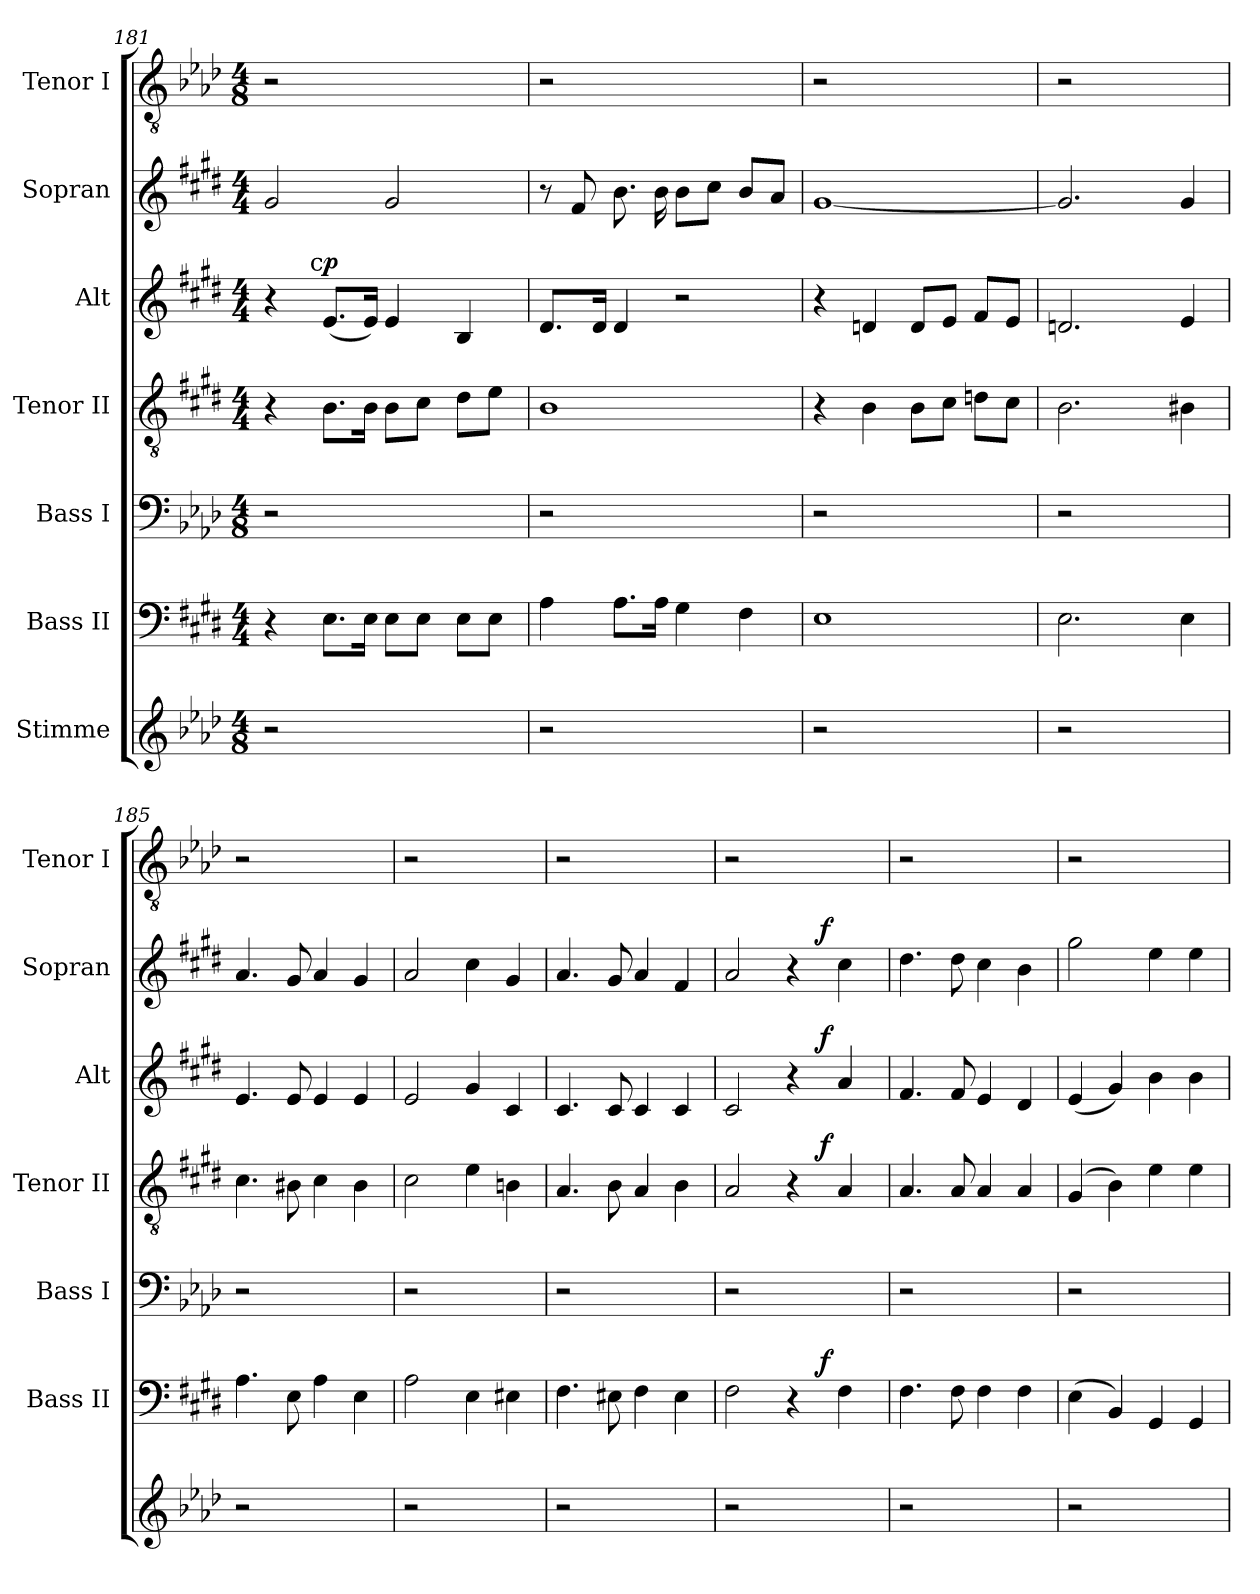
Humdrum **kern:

**kern	**kern	**dynam	**kern	**kern	**dynam	**kern	**dynam	**kern	**dynam	**kern
*part7	*part6	*part6	*part5	*part4	*part4	*part3	*part3	*part2	*part2	*part1
*staff7	*staff6	*staff6	*staff5	*staff4	*staff4	*staff3	*staff3	*staff2	*staff2	*staff1
*I"Stimme	*I"Bass II	*	*I"Bass I	*I"Tenor II	*	*I"Alt	*	*I"Sopran	*	*I"Tenor I
*	*I'Bass II	*	*I'Bass I	*I'Tenor II	*	*I'Alt	*	*I'Sopran	*	*I'Tenor I
*clefG2	*clefF4	*	*clefF4	*clefGv2	*	*clefG2	*	*clefG2	*	*clefGv2
*k[b-e-a-d-]	*k[f#c#g#d#]	*	*k[b-e-a-d-]	*k[f#c#g#d#]	*	*k[f#c#g#d#]	*	*k[f#c#g#d#]	*	*k[b-e-a-d-]
*A-:	*E:	*	*A-:	*E:	*	*E:	*	*E:	*	*A-:
*M4/8	*M4/4	*	*M4/8	*M4/4	*	*M4/4	*	*M4/4	*	*M4/8
=181	=181	=181	=181	=181	=181	=181	=181	=181	=181	=181
*	*	*	*	*	*	*^	*	*	*	*
2r	4r	.	2r	4r	.	4r	8..ryy	.	2g#/	.	2r
!	!	!	!	!	!	!	!LO:TX:a:t=c	!	!	!	!
.	.	.	.	.	.	.	2ryy	.	.	.	.
!	!	!	!	!	!	!	!	!LO:DY:a	!	!	!
.	8.E\L	.	.	8.B\L	.	(8.e/L	.	p	.	.	.
.	16E\Jk	.	.	16B\Jk	.	16e/Jk)	.	.	.	.	.
2ryy	8E\L	.	2ryy	8B\L	.	4e/	.	.	2g#/	.	2ryy
.	8E\J	.	.	8c#\J	.	.	.	.	.	.	.
.	.	.	.	.	.	.	4ryy	.	.	.	.
.	8E\L	.	.	8d#\L	.	4B/	.	.	.	.	.
.	8E\J	.	.	8e\J	.	.	.	.	.	.	.
.	.	.	.	.	.	.	32ryy	.	.	.	.
*	*	*	*	*	*	*v	*v	*	*	*	*
=182	=182	=182	=182	=182	=182	=182	=182	=182	=182	=182
2r	4A\	.	2r	1B	.	8.d#/L	.	8r	.	2r
.	.	.	.	.	.	.	.	8f#/	.	.
.	.	.	.	.	.	16d#/Jk	.	.	.	.
.	8.A\L	.	.	.	.	4d#/	.	8.b\	.	.
.	16A\Jk	.	.	.	.	.	.	16b\	.	.
2ryy	4G#\	.	2ryy	.	.	2r	.	8b\L	.	2ryy
.	.	.	.	.	.	.	.	8cc#\J	.	.
.	4F#\	.	.	.	.	.	.	8b/L	.	.
.	.	.	.	.	.	.	.	8a/J	.	.
=183	=183	=183	=183	=183	=183	=183	=183	=183	=183	=183
2r	1E	.	2r	4r	.	4r	.	[>1g#	.	2r
.	.	.	.	4B\	.	4dn/	.	.	.	.
2ryy	.	.	2ryy	8B\L	.	8d/L	.	.	.	2ryy
.	.	.	.	8c#\J	.	8e/J	.	.	.	.
.	.	.	.	8dn\L	.	8f#/L	.	.	.	.
.	.	.	.	8c#\J	.	8e/J	.	.	.	.
!!LO:PB:g=z
=184	=184	=184	=184	=184	=184	=184	=184	=184	=184	=184
2r	2.E\	.	2r	2.B\	.	2.dn/	.	2.g#/]	.	2r
2ryy	.	.	2ryy	.	.	.	.	.	.	2ryy
.	4E\	.	.	4B#X\	.	4e/	.	4g#/	.	.
=185	=185	=185	=185	=185	=185	=185	=185	=185	=185	=185
2r	4.A\	.	2r	4.c#\	.	4.e/	.	4.a/	.	2r
.	8E\	.	.	8B#X\	.	8e/	.	8g#/	.	.
2ryy	4A\	.	2ryy	4c#\	.	4e/	.	4a/	.	2ryy
.	4E\	.	.	4B#\	.	4e/	.	4g#/	.	.
=186	=186	=186	=186	=186	=186	=186	=186	=186	=186	=186
2r	2A\	.	2r	2c#\	.	2e/	.	2a/	.	2r
2ryy	4E\	.	2ryy	4e\	.	4g#/	.	4cc#\	.	2ryy
.	4E#X\	.	.	4Bn\	.	4c#/	.	4g#/	.	.
=187	=187	=187	=187	=187	=187	=187	=187	=187	=187	=187
2r	4.F#\	.	2r	4.A/	.	4.c#/	.	4.a/	.	2r
.	8E#X\	.	.	8B\	.	8c#/	.	8g#/	.	.
2ryy	4F#\	.	2ryy	4A/	.	4c#/	.	4a/	.	2ryy
.	4E#\	.	.	4B\	.	4c#/	.	4f#/	.	.
=188	=188	=188	=188	=188	=188	=188	=188	=188	=188	=188
*	*^	*	*	*^	*	*^	*	*^	*	*
2r	2F#\	2ryy	.	2r	2A/	2ryy	.	2c#/	2ryy	.	2a/	2ryy	.	2r
2ryy	4r	8.ryy	.	2ryy	4r	8.ryy	.	4r	8.ryy	.	4r	8.ryy	.	2ryy
!	!	!	!LO:DY:a	!	!	!	!LO:DY:a	!	!	!LO:DY:a	!	!	!LO:DY:a	!
.	.	4ryy	f	.	.	4ryy	f	.	4ryy	f	.	4ryy	f	.
.	4F#\	.	.	.	4A/	.	.	4a/	.	.	4cc#\	.	.	.
.	.	16ryy	.	.	.	16ryy	.	.	16ryy	.	.	16ryy	.	.
*	*	*	*	*	*v	*v	*	*	*	*	*v	*v	*	*
*	*v	*v	*	*	*	*	*v	*v	*	*	*	*
=189	=189	=189	=189	=189	=189	=189	=189	=189	=189	=189
2r	4.F#\	.	2r	4.A/	.	4.f#/	.	4.dd#\	.	2r
.	8F#\	.	.	8A/	.	8f#/	.	8dd#\	.	.
2ryy	4F#\	.	2ryy	4A/	.	4e/	.	4cc#\	.	2ryy
.	4F#\	.	.	4A/	.	4d#/	.	4b\	.	.
!!LO:LB:g=z
=190	=190	=190	=190	=190	=190	=190	=190	=190	=190	=190
2r	(>4E\	.	2r	(4G#/	.	(<4e/	.	2gg#\	.	2r
.	4BB/)	.	.	4B\)	.	4g#/)	.	.	.	.
2ryy	4GG#/	.	2ryy	4e\	.	4b\	.	4ee\	.	2ryy
.	4GG#/	.	.	4e\	.	4b\	.	4ee\	.	.
=	=	=	=	=	=	=	=	=	=	=
*-	*-	*-	*-	*-	*-	*-	*-	*-	*-	*-
